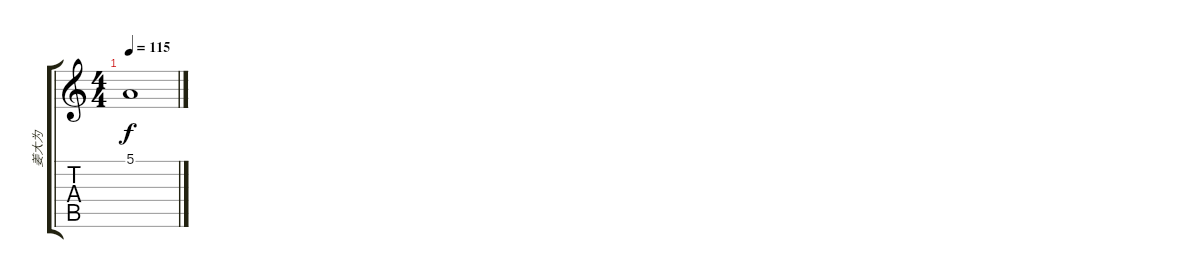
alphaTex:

\track ("姜大为" "姜大为") {instrument choiraahs}
\staff {score tabs}
\tuning (E4 B3 G3 D3 A2 E2) {hide}
\ts (4 4)
\tempo 115
\clef g2
\ks c
5.1.1{dy f}
